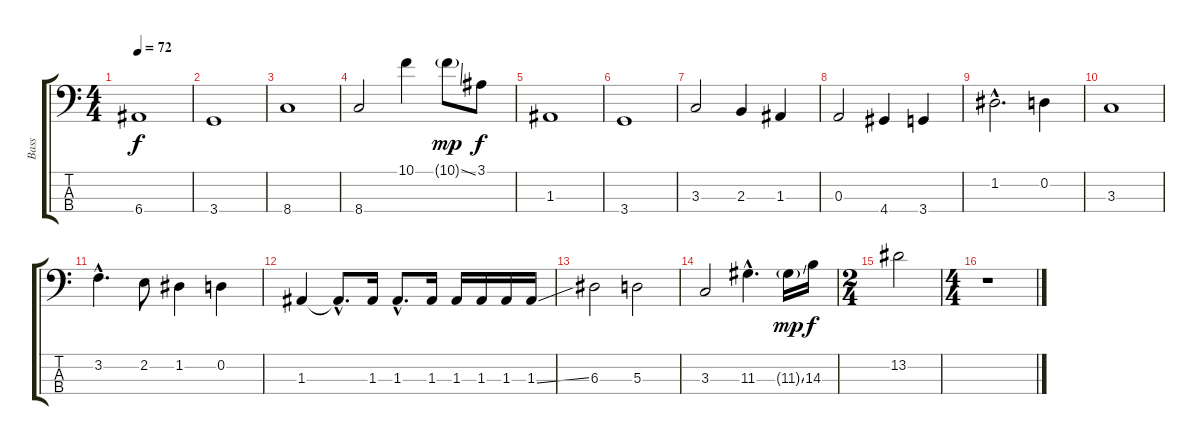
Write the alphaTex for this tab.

\track ("Bass" "Bass") {instrument electricbasspick}
\staff {score tabs}
\tuning (G2 D2 A1 E1) {hide}
\ts (4 4)
\tempo 72
\clef f4
\ks c
6.4.1{dy f} |
3.4.1 |
8.4.1 |
8.4.2 10.1.4 10.1{ss g}.8{dy mp} 3.1.8{dy f} |
1.3.1 |
3.4.1 |
3.3.2 2.3.4 1.3.4 |
0.3.2 4.4.4 3.4.4 |
1.2{hac}.2{d} 0.2.4 |
3.3.1 |
3.2{hac}.4{d} 2.2.8 1.2.4 0.2.4 |
1.3.4 1.3{hac t}.8{d} 1.3.16 1.3{hac}.8{d} 1.3.16 1.3.16 1.3.16 1.3.16 1.3{ss}.16 |
6.3.2 5.3.2 |
3.3.2 11.3{hac}.4{d} 11.3{ss g}.16{dy mp} 14.3.16{dy f} |
\ts (2 4)
13.2.2 |
\ts (4 4)
r.1
